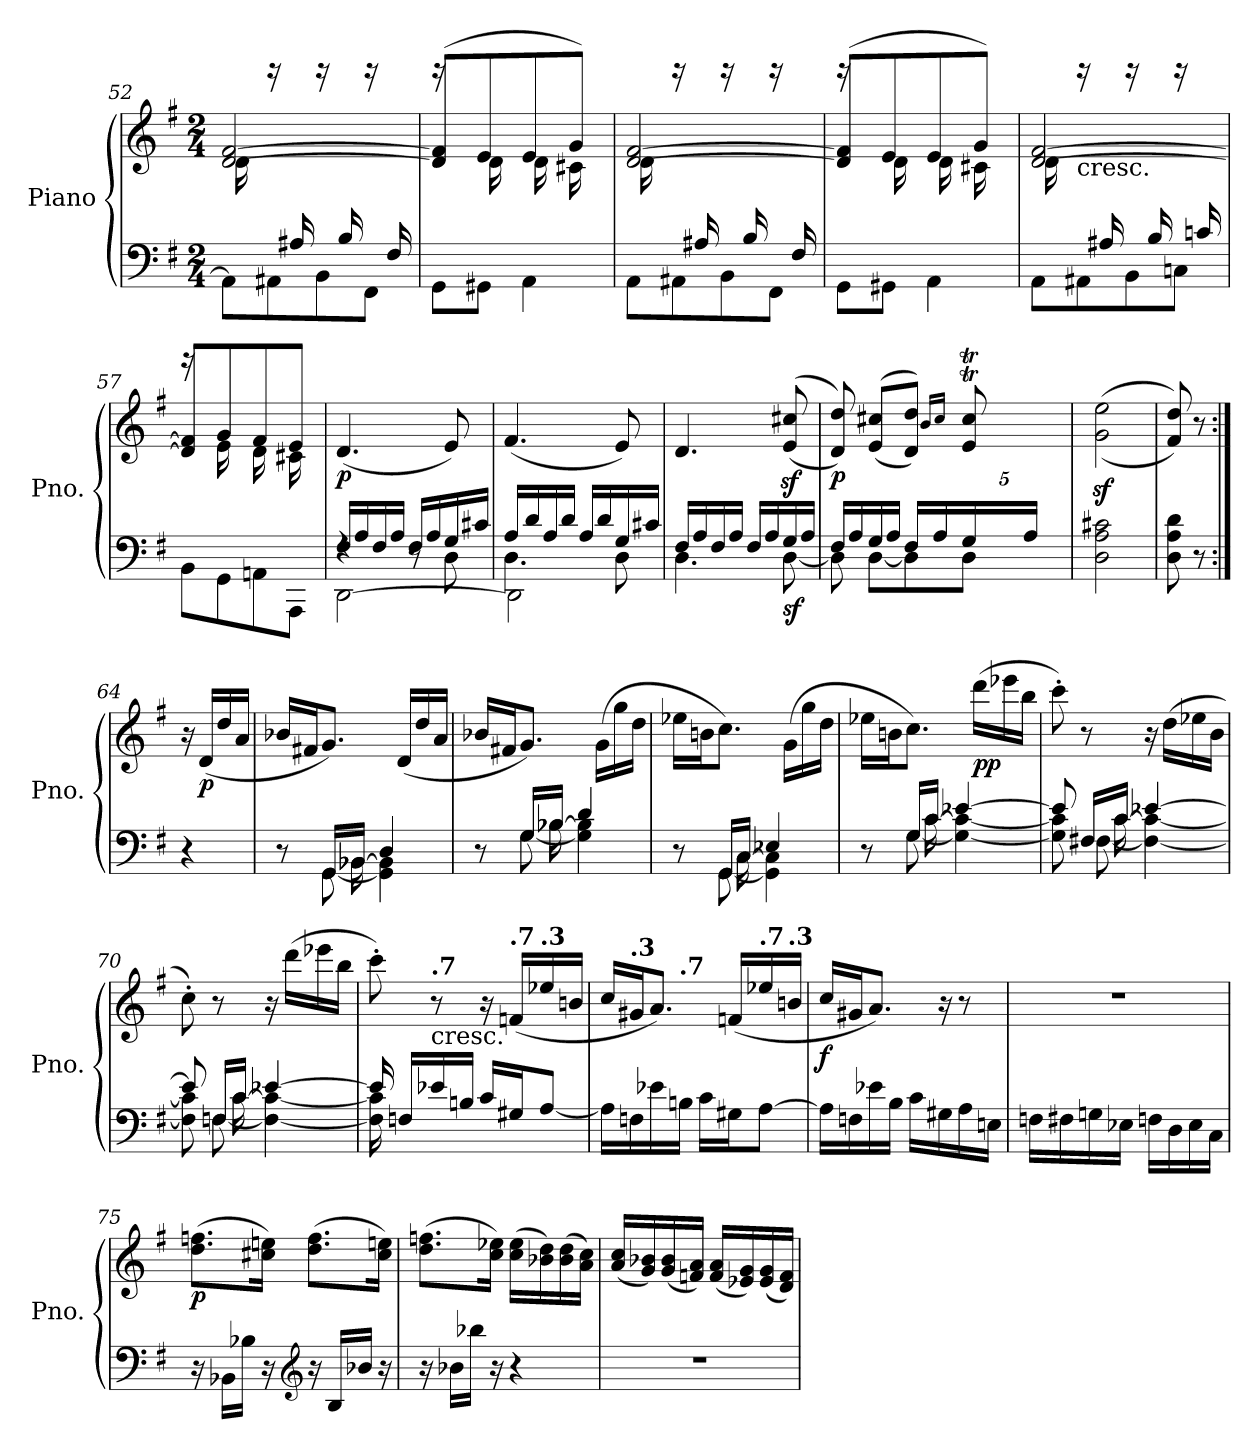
**kern	**kern	**dynam
*part1	*part1	*part1
*staff2	*staff1	*staff1/2
*I"Piano	*	*
*I'Pno.	*	*
*clefF4	*clefG2	*
*k[f#]	*k[f#]	*
*M2/4	*M2/4	*
=52	=52	=52
*^	*^	*
16ryy	8AA\L]	[2d/ [2f#/	16d\LL	.
16A/JJ	.	.	16ryy	.
16ryy	8AA#X\	.	16rggg	.
16A#X/	.	.	16ryy	.
16ryy	8BB\	.	16rggg	.
16B/	.	.	16ryy	.
16ryy	8FF#\J	.	16rggg	.
16F#/	.	.	16ryy	.
=53	=53	=53	=53	=53
16ryy	8GG\L	(>8d/] 8f#/]L	16rggg	.
16G/LL	.	.	16ryy	.
16ryy	8GG#X\J	8e/	16d\	.
16G#X/JJ	.	.	16ryy	.
16ryy	4AA\	8e/	16d\LL	.
16A/	.	.	16ryy	.
16ryy	.	8g/J)	16c#X\	.
16A/JJ	.	.	16ryy	.
=54	=54	=54	=54	=54
16ryy	8AA\L	[2d/ [2f#/	16d\LL	.
16A/JJ	.	.	16ryy	.
16ryy	8AA#X\	.	16rggg	.
16A#X/	.	.	16ryy	.
16ryy	8BB\	.	16rggg	.
16B/	.	.	16ryy	.
16ryy	8FF#\J	.	16rggg	.
16F#/	.	.	16ryy	.
=55	=55	=55	=55	=55
16ryy	8GG\L	(>8d/] 8f#/]L	16rggg	.
16G/LL	.	.	16ryy	.
16ryy	8GG#X\J	8e/	16d\	.
16G#X/JJ	.	.	16ryy	.
16ryy	4AA\	8e/	16d\LL	.
16A/	.	.	16ryy	.
16ryy	.	8g/J)	16c#X\	.
16A/JJ	.	.	16ryy	.
!!LO:LB:g=z	!!
=56	=56	=56	=56	=56
16ryy	8AA\L	[2d/ [2f#/	16d\LL	.
16A/JJ	.	.	16ryy	.
!	!	!	!LO:TX:b:t=cresc.	!
16ryy	8AA#X\	.	16rggg	.
16A#X/	.	.	16ryy	.
16ryy	8BB\	.	16rggg	.
16B/	.	.	16ryy	.
16ryy	8Cn\J	.	16rggg	.
16cn/	.	.	16ryy	.
=57	=57	=57	=57	=57
16ryy	8BB\L	8d/] 8f#/]L	16rggg	.
16B/LL	.	.	16ryy	.
16ryy	8GG\	8g/	16e\	.
16B/JJ	.	.	16ryy	.
16ryy	8AAn\	8f#/	16d\LL	.
16A/	.	.	16ryy	.
16ryy	8AAA\J	8e/J	16c#X\	.
16G/JJ	.	.	16ryy	.
=58	=58	=58	=58	=58
*	*^	*	*	*
!	!	!	!	!	!LO:DY:b
*	*	*	*v	*v	*
16F#/LL	4rF	[2DD\	(>4.d/	p
16A/	.	.	.	.
16F#/	.	.	.	.
16A/JJ	.	.	.	.
16F#/LL	8r	.	.	.
16A/	.	.	.	.
16G/	8D\	.	8e/)	.
16c#X/JJ	.	.	.	.
=59	=59	=59	=59	=59
16A/LL	4.D\	2DD\]	(>4.f#/	.
16d/	.	.	.	.
16A/	.	.	.	.
16d/JJ	.	.	.	.
16A/LL	.	.	.	.
16d/	.	.	.	.
16G/	8D\	.	8e/)	.
16c#X/JJ	.	.	.	.
*	*v	*v	*	*
=60	=60	=60	=60
16F#/LL	4.D\	4.d/	.
16A/	.	.	.
16F#/	.	.	.
16A/JJ	.	.	.
16F#/LL	.	.	.
16A/	.	.	.
!	!	!	!LO:DY:b=2
16G/	[8D\	(<(>8e/z< 8cc#X/z<	sf
16A/JJ	.	.	.
!!LO:LB:g=z
=61	=61	=61	=61
*	*	*^	*
!	!	!	!	!LO:DY:b
16F#/LL	8D\]	8d/ 8dd/))	4.ryy	p
16A/	.	.	.	.
!	!	!	!	!LO:DY:b=2
!	!	!	!	!LO:DY:n=1:b
16G/	[8D\L	(<(>8e/ 8cc#X/L	.	sf sf
16A/JJ	.	.	.	.
16F#/LL	8D\]	8d/ 8dd/J))	.	.
16A/	.	.	.	.
.	.	.	16qb/LL	.
.	.	.	16qcc#/JJ	.
*	*	*	*Xbrackettup	*
16G/	8D\J	8e/T 8cc#/T	40cc#LLLyy	.
.	.	.	40ddyy	.
.	.	.	40cc#yy	.
16A/JJ	.	.	.	.
.	.	.	40byy	.
.	.	.	40cc#JJJyy	.
*v	*v	*	*	*
*	*v	*v	*
=62	=62	=62
2D\ 2A\ 2c#X\	(>(<2g\z< 2ee\z<	.
=63	=63	=63
8D\ 8A\ 8d\	8f#/ 8dd/))	.
8r	8r	.
=64:|!	=64:|!	=64:|!
4r	16r	.
!	!	!LO:DY:b
.	(<16d/LL	p
.	16dd/	.
.	16a/JJ	.
=65	=65	=65
*^	*	*
*	*^	*	*
8r	8ryy	8.ryy	16b-X/LL	.
.	.	.	16f#X/J	.
16GG/LL	[8GG\	.	8.g/J)	.
16BB-X/JJ	.	[16BB-\	.	.
4D/	4GG\] 4BB-\]	4ryy	.	.
.	.	.	(<16d/LL	.
.	.	.	16dd/	.
.	.	.	16a/JJ	.
=66	=66	=66	=66	=66
8r	8ryy	8.ryy	16b-X/LL	.
.	.	.	16f#X/J	.
16G/LL	[8G\	.	8.g/J)	.
16B-X/JJ	.	[16B-\	.	.
4d/	4G\] 4B-\]	4ryy	.	.
.	.	.	(>16g\LL	.
.	.	.	16gg\	.
.	.	.	16dd\JJ	.
=67	=67	=67	=67	=67
8r	8ryy	8.ryy	16ee-X\LL	.
.	.	.	16bn\J	.
16GG/LL	[8GG\	.	8.cc\J)	.
16C/JJ	.	[16C\	.	.
4E-X/	4GG\] 4C\]	4ryy	.	.
.	.	.	(>16g\LL	.
.	.	.	16gg\	.
.	.	.	16dd\JJ	.
!!LO:PB:g=z
=68	=68	=68	=68	=68
8r	8ryy	8.ryy	16ee-X\LL	.
.	.	.	16bn\J	.
16G/LL	[8G\	.	8.cc\J)	.
16c/JJ	.	[16c\	.	.
[4e-X/	4G\_ 4c\_	4ryy	.	.
*	*	*	*MM85	*
!	!	!	!	!LO:DY:b
.	.	.	(>16ddd\LL	pp
.	.	.	16eee-X\	.
.	.	.	16bb\JJ	.
=69	=69	=69	=69	=69
8e-/]	8G\] 8c\]	8.ryy	8ccc'\)	.
16F#X/LL	[8F#\	.	8r	.
16c/JJ	.	[16c\	.	.
[4e-X/	4F#\_ 4c\_	4ryy	16r	.
.	.	.	(>16dd\LL	.
.	.	.	16ee-X\	.
.	.	.	16b\JJ	.
=70	=70	=70	=70	=70
8e-/]	8F#\] 8c\]	8.ryy	8cc'\)	.
16Fn/LL	[8F\	.	8r	.
16c/JJ	.	[16c\	.	.
[4e-X/	4F\_ 4c\_	4ryy	16r	.
.	.	.	(>16ddd\LL	.
.	.	.	16eee-X\	.
.	.	.	16bb\JJ	.
*	*v	*v	*	*
=71	=71	=71	=71
16e-/]	16F\] 16c\]	8ccc'\)	.
*	*	*MM85	*
16Fn/LL	4..ryy	.	.
*	*	*MM85	*
!	!	!LO:TX:a:B:t=.7	!
!	!	!LO:TX:b:t=cresc.	!
16e-X/	.	8r	.
16Bn/JJ	.	.	.
*	*	*MM87	*
16c/LL	.	16r	.
*	*	*MM87	*
!	!	!LO:TX:a:B:t=.7	!
16G#X/J	.	(<16fn/LL	.
*	*	*MM88	*
!	!	!LO:TX:a:B:t=.3	!
[8A/J	.	16ee-X/	.
*	*	*MM89	*
.	.	16bn/JJ	.
*v	*v	*	*
=72	=72	=72
*	*MM89	*
!	!LO:TX:a:B:t=.7	!
*	*^	*
16A\LL]	16cc/LL	8.ryy	.
*	*MM90	*	*
!	!LO:TX:a:B:t=.3	!	!
16Fn\	16g#X/J	.	.
*	*MM91	*	*
16e-X\	8.a/J)	.	.
*	*MM91	*	*
!	!	!LO:TX:a:B:t=.7	!
16Bn\JJ	.	4ryy	.
16c\LL	.	.	.
*	*MM93	*	*
16G#X\J	(<16fn/LL	.	.
*	*MM93	*	*
!	!LO:TX:a:B:t=.7	!	!
[8A\J	16ee-X/	.	.
*	*MM94	*	*
!	!LO:TX:a:B:t=.3	!	!
.	16bn/JJ	16ryy	.
=73	=73	=73	=73
!	!	!	!LO:DY:b
*	*v	*v	*
16A\LL]	16cc/LL	f
16Fn\	16g#X/J	.
16e-X\	8.a/J)	.
16B\JJ	.	.
16c\LL	.	.
16G#X\	16r	.
16A\	8r	.
16En\JJ	.	.
!!LO:LB:g=z
=74	=74	=74
16Fn\LL	2r	.
16F#X\	.	.
16Gn\	.	.
16E-X\JJ	.	.
*	*MM92	*
16Fn\LL	.	.
16D\	.	.
16E-\	.	.
16C\JJ	.	.
=75	=75	=75
!	!	!LO:DY:b
16r	(>8.dd\ 8.ffn\L	p
16BB-X\LL	.	.
16B-X\JJ	.	.
16r	16cc#X\ 16een\Jk)	.
*clefG2	*	*
16r	(>8.dd\ 8.ff\L	.
16B-/LL	.	.
16b-X/JJ	.	.
16r	16cc#\ 16een\Jk)	.
=76	=76	=76
16r	(>8.dd\ 8.ffn\L	.
16b-X\LL	.	.
16bb-X\JJ	.	.
16r	16cc\ 16ee-X\Jk)	.
4r	(>16cc\ 16ee-\LL	.
.	16b-X\ 16dd\)	.
.	(>16b-\ 16dd\	.
.	16a\ 16cc\JJ)	.
=77	=77	=77
2r	(<16a/ 16cc/LL	.
.	16g/ 16b-X/)	.
.	(<16g/ 16b-/	.
.	16fn/ 16a/JJ)	.
.	(<16f/ 16a/LL	.
.	16e-X/ 16g/)	.
.	(<16e-/ 16g/	.
.	16d/ 16f/JJ)	.
=	=	=
*-	*-	*-
